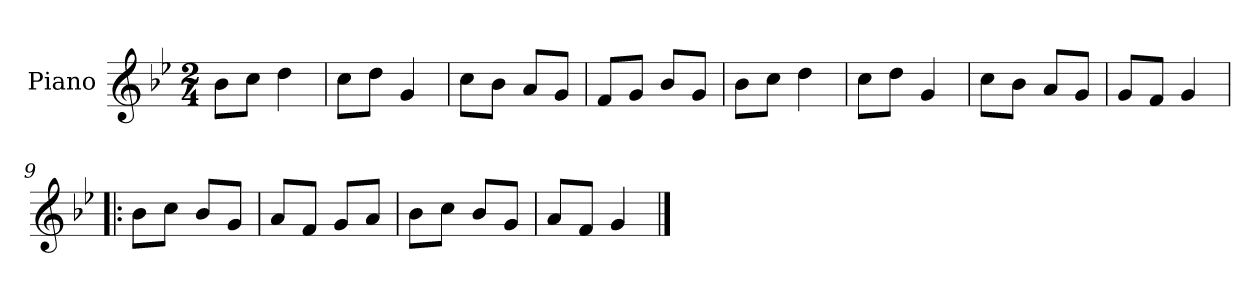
**kern
*part1
*staff1
*I"Piano
*I'Pno.
*clefG2
*k[b-e-]
*M2/4
=1
8b-\L
8cc\J
4dd\
=2
8cc\L
8dd\J
4g/
=3
8cc\L
8b-\J
8a/L
8g/J
=4
8f/L
8g/J
8b-/L
8g/J
=5
8b-\L
8cc\J
4dd\
=6
8cc\L
8dd\J
4g/
=7
8cc\L
8b-\J
8a/L
8g/J
=8
8g/L
8f/J
4g/
=9!|:
8b-\L
8cc\J
8b-/L
8g/J
!!LO:LB:g=z
=10
8a/L
8f/J
8g/L
8a/J
=11
8b-\L
8cc\J
8b-/L
8g/J
=12
8a/L
8f/J
4g/
==
*-
